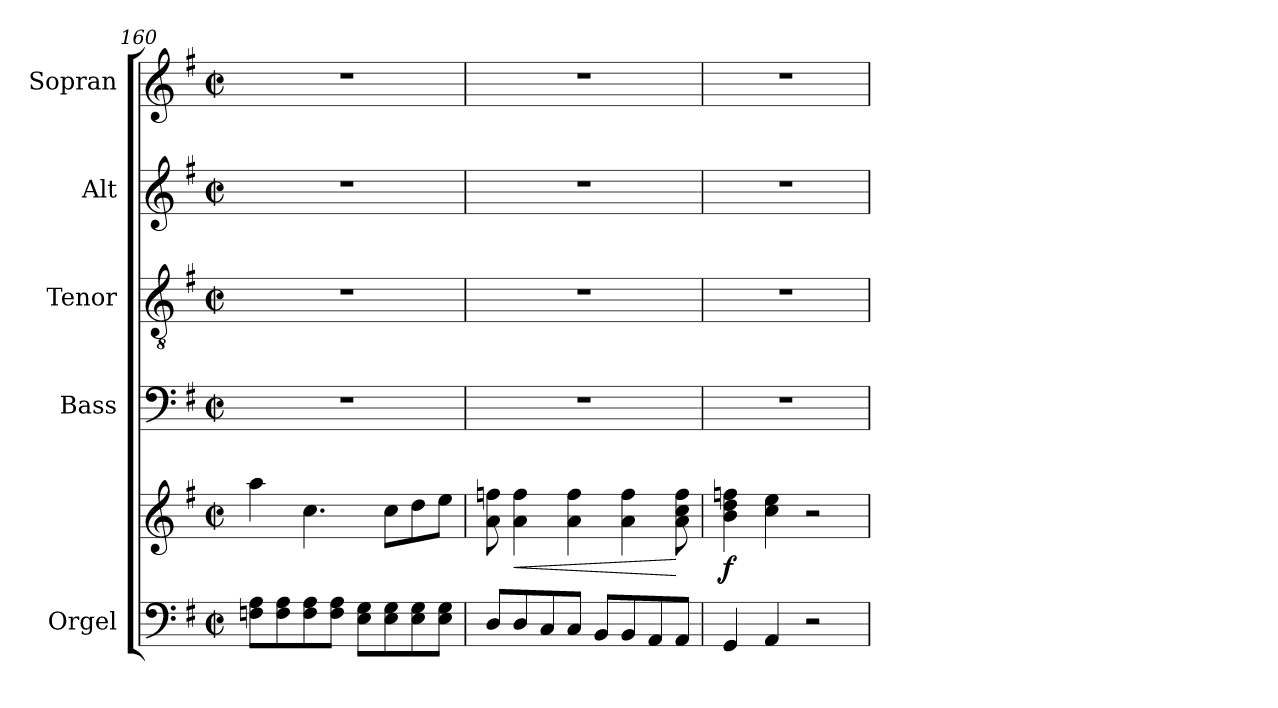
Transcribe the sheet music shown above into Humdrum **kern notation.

**kern	**kern	**dynam	**kern	**kern	**kern	**kern
*part5	*part5	*part5	*part4	*part3	*part2	*part1
*staff6	*staff5	*staff5/6	*staff4	*staff3	*staff2	*staff1
*I"Orgel	*	*	*I"Bass	*I"Tenor	*I"Alt	*I"Sopran
*I'Org.	*	*	*I'B.	*I'T.	*I'A.	*I'S.
*clefF4	*clefG2	*	*clefF4	*clefGv2	*clefG2	*clefG2
*k[f#]	*k[f#]	*	*k[f#]	*k[f#]	*k[f#]	*k[f#]
*G:	*G:	*	*G:	*G:	*G:	*G:
*M2/2	*M2/2	*	*M2/2	*M2/2	*M2/2	*M2/2
*met(c|)	*met(c|)	*	*met(c|)	*met(c|)	*met(c|)	*met(c|)
=160	=160	=160	=160	=160	=160	=160
8Fn\ 8A\L	4aa\	.	1r	1r	1r	1r
8F\ 8A\	.	.	.	.	.	.
8F\ 8A\	4.cc\	.	.	.	.	.
8F\ 8A\J	.	.	.	.	.	.
8E\ 8G\L	.	.	.	.	.	.
8E\ 8G\	8cc\L	.	.	.	.	.
8E\ 8G\	8dd\	.	.	.	.	.
8E\ 8G\J	8ee\J	.	.	.	.	.
=161	=161	=161	=161	=161	=161	=161
8D/L	8a\ 8ffn\	.	1r	1r	1r	1r
!	!	!LO:HP:b	!	!	!	!
8D/	4a\ 4ff\	<	.	.	.	.
8C/	.	.	.	.	.	.
8C/J	4a\ 4ff\	.	.	.	.	.
8BB/L	.	.	.	.	.	.
8BB/	4a\ 4ff\	.	.	.	.	.
8AA/	.	.	.	.	.	.
8AA/J	8a\ 8cc\ 8ff\	[	.	.	.	.
=162	=162	=162	=162	=162	=162	=162
!	!	!LO:DY:b	!	!	!	!
4GG/	4b\ 4dd\ 4ffn\	f	1r	1r	1r	1r
4AA/	4cc\ 4ee\	.	.	.	.	.
2r	2r	.	.	.	.	.
=	=	=	=	=	=	=
*-	*-	*-	*-	*-	*-	*-
